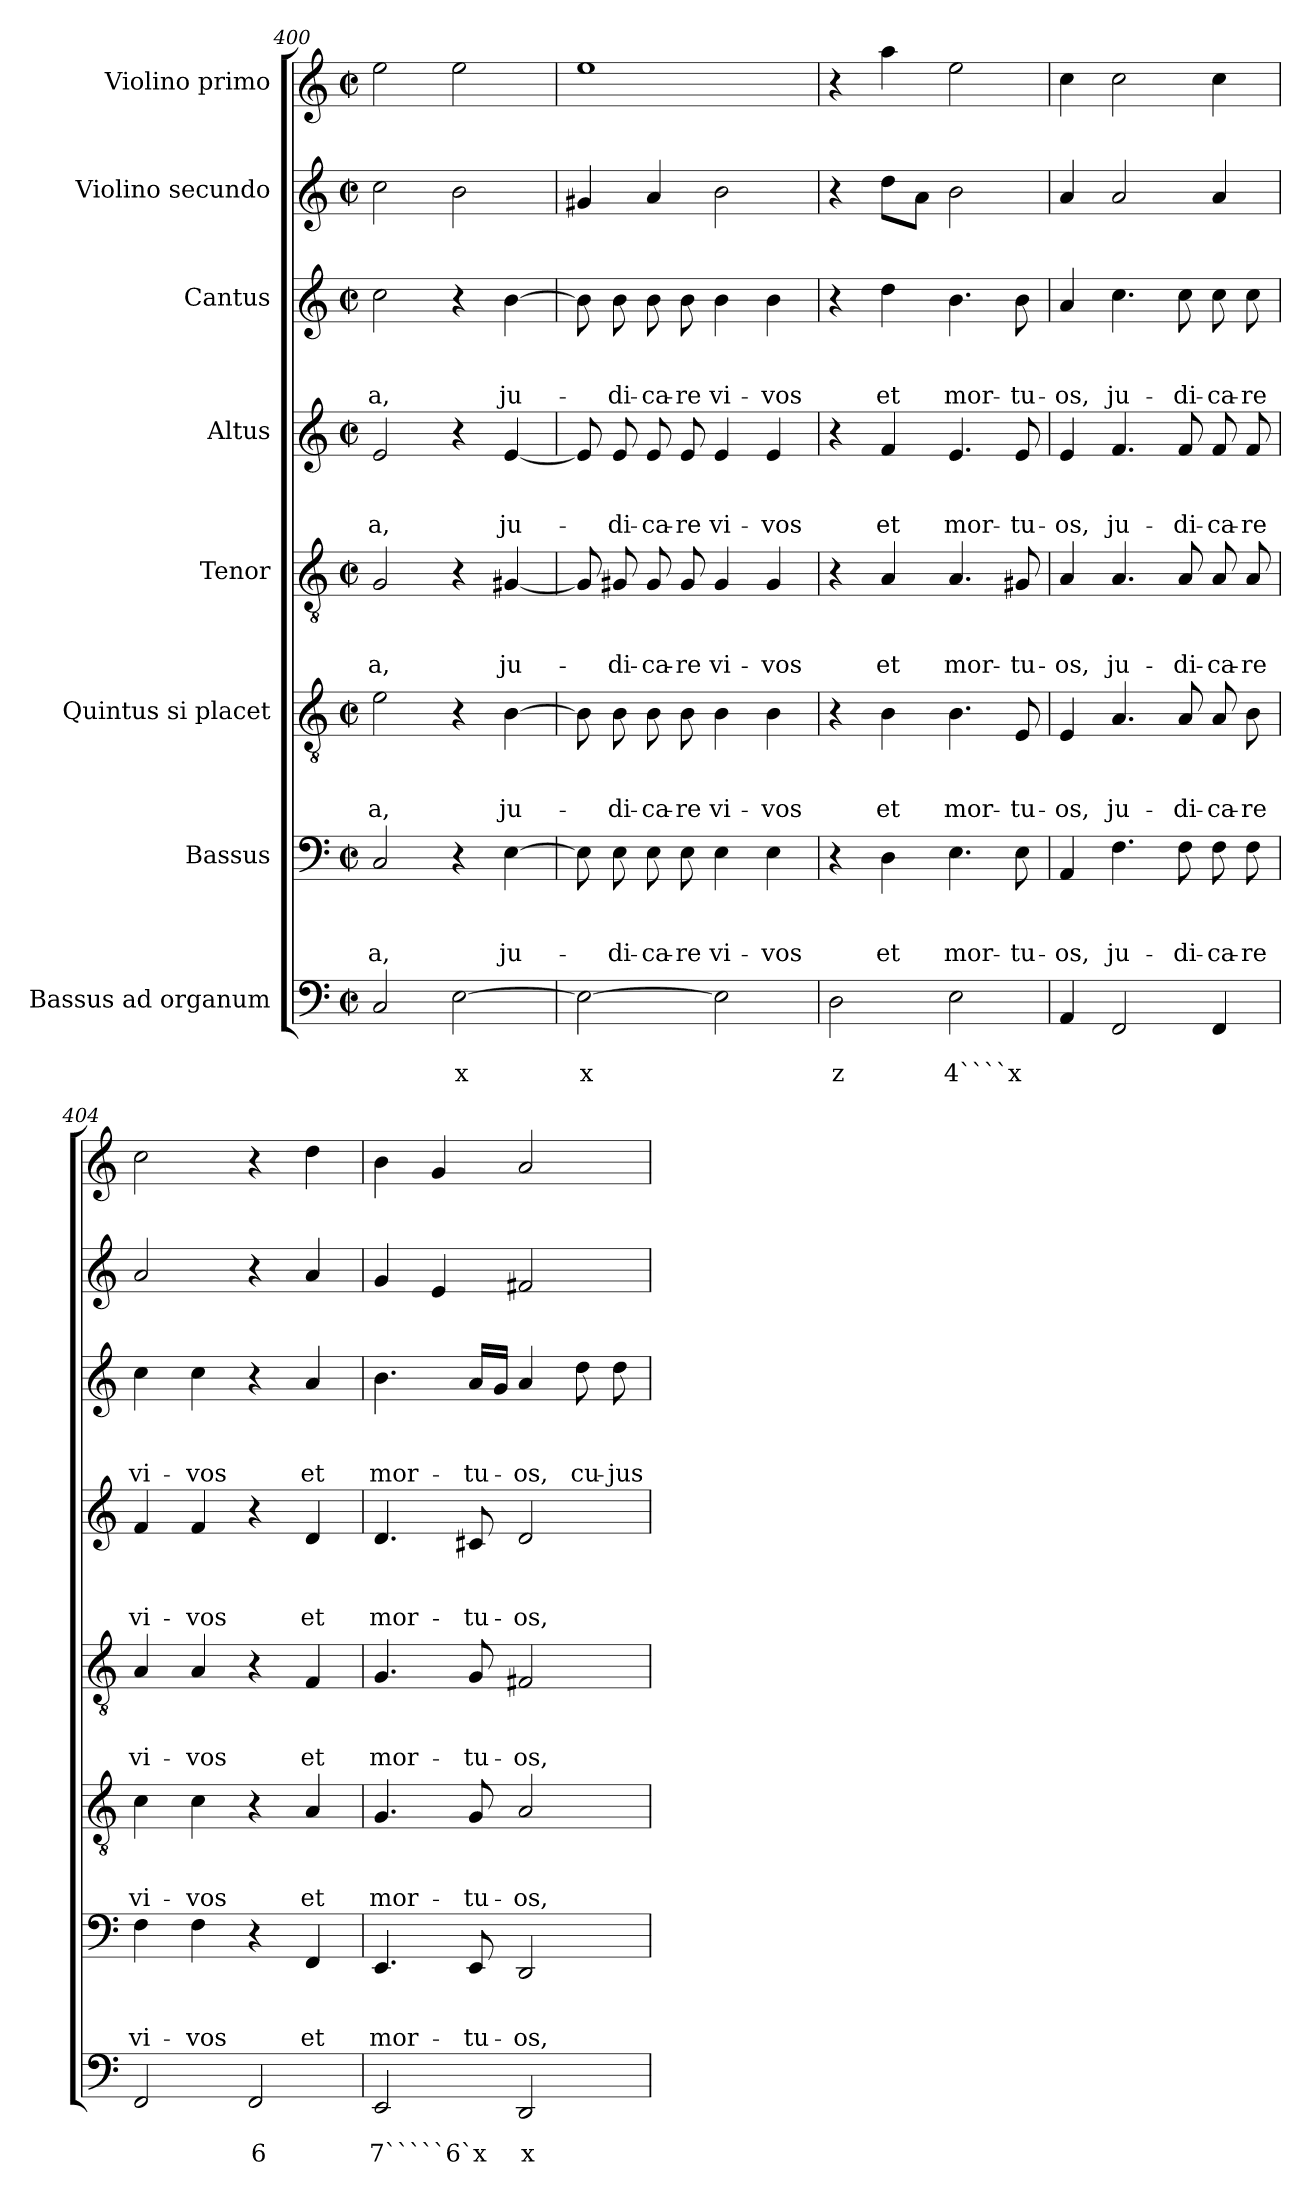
**kern	**text	**text	**kern	**text	**text	**text	**kern	**text	**text	**text	**kern	**text	**text	**text	**kern	**text	**text	**text	**kern	**text	**text	**text	**kern	**kern
*part8	*part8	*part8	*part7	*part7	*part7	*part7	*part6	*part6	*part6	*part6	*part5	*part5	*part5	*part5	*part4	*part4	*part4	*part4	*part3	*part3	*part3	*part3	*part2	*part1
*staff8	*staff8	*staff8	*staff7	*staff7	*staff7	*staff7	*staff6	*staff6	*staff6	*staff6	*staff5	*staff5	*staff5	*staff5	*staff4	*staff4	*staff4	*staff4	*staff3	*staff3	*staff3	*staff3	*staff2	*staff1
*I"Bassus ad organum	*	*	*I"Bassus	*	*	*	*I"Quintus si placet	*	*	*	*I"Tenor	*	*	*	*I"Altus	*	*	*	*I"Cantus	*	*	*	*I"Violino secundo	*I"Violino primo
*clefF4	*	*	*clefF4	*	*	*	*clefGv2	*	*	*	*clefGv2	*	*	*	*clefG2	*	*	*	*clefG2	*	*	*	*clefG2	*clefG2
*k[]	*	*	*k[]	*	*	*	*k[]	*	*	*	*k[]	*	*	*	*k[]	*	*	*	*k[]	*	*	*	*k[]	*k[]
*C:	*	*	*C:	*	*	*	*C:	*	*	*	*C:	*	*	*	*C:	*	*	*	*C:	*	*	*	*C:	*C:
*M2/2	*	*	*M2/2	*	*	*	*M2/2	*	*	*	*M2/2	*	*	*	*M2/2	*	*	*	*M2/2	*	*	*	*M2/2	*M2/2
*met(c|)	*	*	*met(c|)	*	*	*	*met(c|)	*	*	*	*met(c|)	*	*	*	*met(c|)	*	*	*	*met(c|)	*	*	*	*met(c|)	*met(c|)
=400	=400	=400	=400	=400	=400	=400	=400	=400	=400	=400	=400	=400	=400	=400	=400	=400	=400	=400	=400	=400	=400	=400	=400	=400
!	!	!	!	!	!	!LO:LY:b	!	!	!	!LO:LY:b	!	!	!	!LO:LY:b	!	!	!	!LO:LY:b	!	!	!	!LO:LY:b	!	!
2C/	.	.	2C/	.	.	-a,	2e\	.	.	-a,	2G/	.	.	-a,	2e/	.	.	-a,	2cc\	.	.	-a,	2cc\	2ee\
!	!	!LO:LY:b	!	!	!	!	!	!	!	!	!	!	!	!	!	!	!	!	!	!	!	!	!	!
[2E\	.	x	4r	.	.	.	4r	.	.	.	4r	.	.	.	4r	.	.	.	4r	.	.	.	2b\	2ee\
!	!	!	!	!	!	!LO:LY:b	!	!	!	!LO:LY:b	!	!	!	!LO:LY:b	!	!	!	!LO:LY:b	!	!	!	!LO:LY:b	!	!
.	.	.	[4E\	.	.	ju-	[4B\	.	.	ju-	[4G#X/	.	.	ju-	[4e/	.	.	ju-	[4b\	.	.	ju-	.	.
=401	=401	=401	=401	=401	=401	=401	=401	=401	=401	=401	=401	=401	=401	=401	=401	=401	=401	=401	=401	=401	=401	=401	=401	=401
!	!	!LO:LY:b	!	!	!	!	!	!	!	!	!	!	!	!	!	!	!	!	!	!	!	!	!	!
2E\_	.	x	8E\]	.	.	.	8B\]	.	.	.	8G#/]	.	.	.	8e/]	.	.	.	8b\]	.	.	.	4g#X/	1ee
!	!	!	!	!	!	!LO:LY:b	!	!	!	!LO:LY:b	!	!	!	!LO:LY:b	!	!	!	!LO:LY:b	!	!	!	!LO:LY:b	!	!
.	.	.	8E\	.	.	-di-	8B\	.	.	-di-	8G#X/	.	.	-di-	8e/	.	.	-di-	8b\	.	.	-di-	.	.
!	!	!	!	!	!	!LO:LY:b	!	!	!	!LO:LY:b	!	!	!	!LO:LY:b	!	!	!	!LO:LY:b	!	!	!	!LO:LY:b	!	!
.	.	.	8E\	.	.	-ca-	8B\	.	.	-ca-	8G#/	.	.	-ca-	8e/	.	.	-ca-	8b\	.	.	-ca-	4a/	.
!	!	!	!	!	!	!LO:LY:b	!	!	!	!LO:LY:b	!	!	!	!LO:LY:b	!	!	!	!LO:LY:b	!	!	!	!LO:LY:b	!	!
.	.	.	8E\	.	.	-re	8B\	.	.	-re	8G#/	.	.	-re	8e/	.	.	-re	8b\	.	.	-re	.	.
!	!	!	!	!	!	!LO:LY:b	!	!	!	!LO:LY:b	!	!	!	!LO:LY:b	!	!	!	!LO:LY:b	!	!	!	!LO:LY:b	!	!
2E\]	.	.	4E\	.	.	vi-	4B\	.	.	vi-	4G#/	.	.	vi-	4e/	.	.	vi-	4b\	.	.	vi-	2b\	.
!	!	!	!	!	!	!LO:LY:b	!	!	!	!LO:LY:b	!	!	!	!LO:LY:b	!	!	!	!LO:LY:b	!	!	!	!LO:LY:b	!	!
.	.	.	4E\	.	.	-vos	4B\	.	.	-vos	4G#/	.	.	-vos	4e/	.	.	-vos	4b\	.	.	-vos	.	.
!!LO:LB:g=z
=402	=402	=402	=402	=402	=402	=402	=402	=402	=402	=402	=402	=402	=402	=402	=402	=402	=402	=402	=402	=402	=402	=402	=402	=402
!	!	!LO:LY:b	!	!	!	!	!	!	!	!	!	!	!	!	!	!	!	!	!	!	!	!	!	!
2D\	.	z	4r	.	.	.	4r	.	.	.	4r	.	.	.	4r	.	.	.	4r	.	.	.	4r	4r
!	!	!	!	!	!	!LO:LY:b	!	!	!	!LO:LY:b	!	!	!	!LO:LY:b	!	!	!	!LO:LY:b	!	!	!	!LO:LY:b	!	!
.	.	.	4D\	.	.	et	4B\	.	.	et	4A/	.	.	et	4f/	.	.	et	4dd\	.	.	et	8dd\L	4aa\
.	.	.	.	.	.	.	.	.	.	.	.	.	.	.	.	.	.	.	.	.	.	.	8a\J	.
!	!	!LO:LY:b	!	!	!	!LO:LY:b	!	!	!	!LO:LY:b	!	!	!	!LO:LY:b	!	!	!	!LO:LY:b	!	!	!	!LO:LY:b	!	!
2E\	.	4````x	4.E\	.	.	mor-	4.B\	.	.	mor-	4.A/	.	.	mor-	4.e/	.	.	mor-	4.b\	.	.	mor-	2b\	2ee\
!	!	!	!	!	!	!LO:LY:b	!	!	!	!LO:LY:b	!	!	!	!LO:LY:b	!	!	!	!LO:LY:b	!	!	!	!LO:LY:b	!	!
.	.	.	8E\	.	.	-tu-	8E/	.	.	-tu-	8G#X/	.	.	-tu-	8e/	.	.	-tu-	8b\	.	.	-tu-	.	.
=403	=403	=403	=403	=403	=403	=403	=403	=403	=403	=403	=403	=403	=403	=403	=403	=403	=403	=403	=403	=403	=403	=403	=403	=403
!	!	!	!	!	!	!LO:LY:b	!	!	!	!LO:LY:b	!	!	!	!LO:LY:b	!	!	!	!LO:LY:b	!	!	!	!LO:LY:b	!	!
4AA/	.	.	4AA/	.	.	-os,	4E/	.	.	-os,	4A/	.	.	-os,	4e/	.	.	-os,	4a/	.	.	-os,	4a/	4cc\
!	!	!	!	!	!	!LO:LY:b	!	!	!	!LO:LY:b	!	!	!	!LO:LY:b	!	!	!	!LO:LY:b	!	!	!	!LO:LY:b	!	!
2FF/	.	.	4.F\	.	.	ju-	4.A/	.	.	ju-	4.A/	.	.	ju-	4.f/	.	.	ju-	4.cc\	.	.	ju-	2a/	2cc\
!	!	!	!	!	!	!LO:LY:b	!	!	!	!LO:LY:b	!	!	!	!LO:LY:b	!	!	!	!LO:LY:b	!	!	!	!LO:LY:b	!	!
.	.	.	8F\	.	.	-di-	8A/	.	.	-di-	8A/	.	.	-di-	8f/	.	.	-di-	8cc\	.	.	-di-	.	.
!	!	!	!	!	!	!LO:LY:b	!	!	!	!LO:LY:b	!	!	!	!LO:LY:b	!	!	!	!LO:LY:b	!	!	!	!LO:LY:b	!	!
4FF/	.	.	8F\	.	.	-ca-	8A/	.	.	-ca-	8A/	.	.	-ca-	8f/	.	.	-ca-	8cc\	.	.	-ca-	4a/	4cc\
!	!	!	!	!	!	!LO:LY:b	!	!	!	!LO:LY:b	!	!	!	!LO:LY:b	!	!	!	!LO:LY:b	!	!	!	!LO:LY:b	!	!
.	.	.	8F\	.	.	-re	8B\	.	.	-re	8A/	.	.	-re	8f/	.	.	-re	8cc\	.	.	-re	.	.
=404	=404	=404	=404	=404	=404	=404	=404	=404	=404	=404	=404	=404	=404	=404	=404	=404	=404	=404	=404	=404	=404	=404	=404	=404
!	!	!	!	!	!	!LO:LY:b	!	!	!	!LO:LY:b	!	!	!	!LO:LY:b	!	!	!	!LO:LY:b	!	!	!	!LO:LY:b	!	!
2FF/	.	.	4F\	.	.	vi-	4c\	.	.	vi-	4A/	.	.	vi-	4f/	.	.	vi-	4cc\	.	.	vi-	2a/	2cc\
!	!	!	!	!	!	!LO:LY:b	!	!	!	!LO:LY:b	!	!	!	!LO:LY:b	!	!	!	!LO:LY:b	!	!	!	!LO:LY:b	!	!
.	.	.	4F\	.	.	-vos	4c\	.	.	-vos	4A/	.	.	-vos	4f/	.	.	-vos	4cc\	.	.	-vos	.	.
!	!	!LO:LY:b	!	!	!	!	!	!	!	!	!	!	!	!	!	!	!	!	!	!	!	!	!	!
2FF/	.	6	4r	.	.	.	4r	.	.	.	4r	.	.	.	4r	.	.	.	4r	.	.	.	4r	4r
!	!	!	!	!	!	!LO:LY:b	!	!	!	!LO:LY:b	!	!	!	!LO:LY:b	!	!	!	!LO:LY:b	!	!	!	!LO:LY:b	!	!
.	.	.	4FF/	.	.	et	4A/	.	.	et	4F/	.	.	et	4d/	.	.	et	4a/	.	.	et	4a/	4dd\
=405	=405	=405	=405	=405	=405	=405	=405	=405	=405	=405	=405	=405	=405	=405	=405	=405	=405	=405	=405	=405	=405	=405	=405	=405
!	!	!LO:LY:b	!	!	!	!LO:LY:b	!	!	!	!LO:LY:b	!	!	!	!LO:LY:b	!	!	!	!LO:LY:b	!	!	!	!LO:LY:b	!	!
2EE/	.	7`````6`x	4.EE/	.	.	mor-	4.G/	.	.	mor-	4.G/	.	.	mor-	4.d/	.	.	mor-	4.b\	.	.	mor-	4g/	4b\
.	.	.	.	.	.	.	.	.	.	.	.	.	.	.	.	.	.	.	.	.	.	.	4e/	4g/
!	!	!	!	!	!	!LO:LY:b	!	!	!	!LO:LY:b	!	!	!	!LO:LY:b	!	!	!	!LO:LY:b	!	!	!	!LO:LY:b	!	!
.	.	.	8EE/	.	.	-tu-	8G/	.	.	-tu-	8G/	.	.	-tu-	8c#X/	.	.	-tu-	16a/LL	.	.	-tu-	.	.
.	.	.	.	.	.	.	.	.	.	.	.	.	.	.	.	.	.	.	16g/JJ	.	.	.	.	.
!	!	!LO:LY:b	!	!	!	!LO:LY:b	!	!	!	!LO:LY:b	!	!	!	!LO:LY:b	!	!	!	!LO:LY:b	!	!	!	!LO:LY:b	!	!
2DD/	.	x	2DD/	.	.	-os,	2A/	.	.	-os,	2F#X/	.	.	-os,	2d/	.	.	-os,	4a/	.	.	-os,	2f#X/	2a/
!	!	!	!	!	!	!	!	!	!	!	!	!	!	!	!	!	!	!	!	!	!	!LO:LY:b	!	!
.	.	.	.	.	.	.	.	.	.	.	.	.	.	.	.	.	.	.	8dd\	.	.	cu-	.	.
!	!	!	!	!	!	!	!	!	!	!	!	!	!	!	!	!	!	!	!	!	!	!LO:LY:b	!	!
.	.	.	.	.	.	.	.	.	.	.	.	.	.	.	.	.	.	.	8dd\	.	.	-jus	.	.
=	=	=	=	=	=	=	=	=	=	=	=	=	=	=	=	=	=	=	=	=	=	=	=	=
*-	*-	*-	*-	*-	*-	*-	*-	*-	*-	*-	*-	*-	*-	*-	*-	*-	*-	*-	*-	*-	*-	*-	*-	*-
